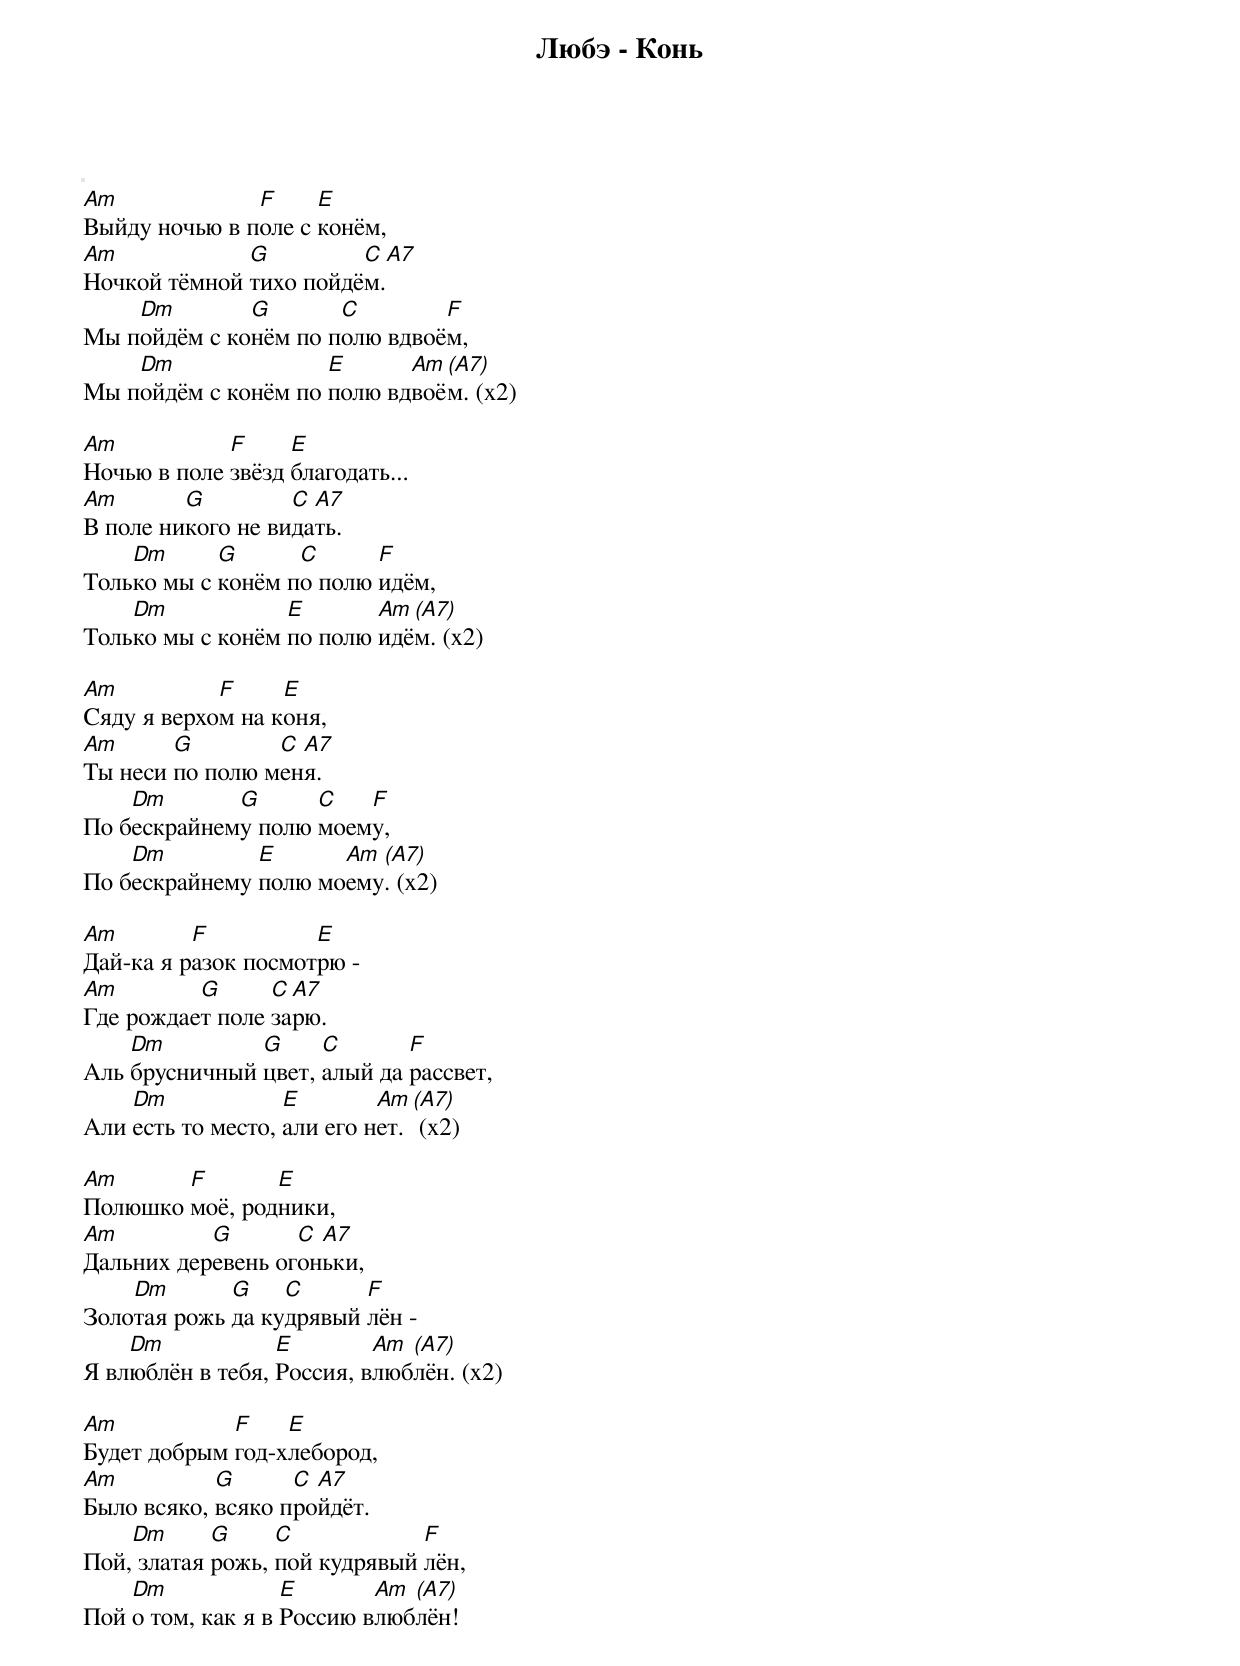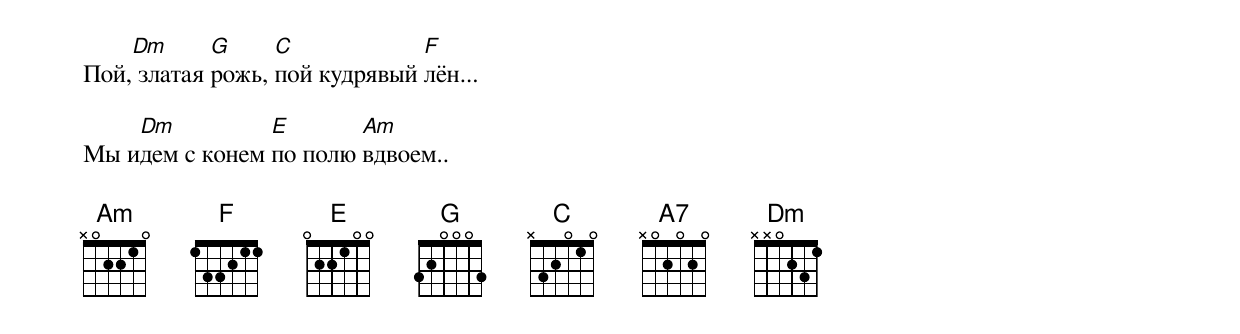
Любэ - Конь

<pre>
Am             F     E
Выйду ночью в поле с конём,
Am            G         C A7
Ночкой тёмной тихо пойдём.
    Dm        G       C        F
Мы пойдём с конём по полю вдвоём,
    Dm               E      Am (A7)
Мы пойдём с конём по полю вдвоём. (x2)

Am           F     E
Ночью в поле звёзд благодать...
Am       G         C A7
В поле никого не видать.
    Dm      G      C      F
Только мы с конём по полю идём,
    Dm            E       Am (A7)
Только мы с конём по полю идём. (x2)

Am          F     E
Сяду я верхом на коня,
Am      G        C A7
Ты неси по полю меня.
    Dm       G      C   F
По бескрайнему полю моему,
    Dm         E      Am (A7)
По бескрайнему полю моему. (х2)

Am        F          E
Дай-ка я разок посмотрю -
Am        G      C A7
Где рождает поле зарю.
    Dm         G     C       F
Аль брусничный цвет, алый да рассвет,
    Dm             E        Am (A7)
Али есть то место, али его нет. (х2)

Am      F       E
Полюшко моё, родники,
Am         G       C A7
Дальних деревень огоньки,
    Dm       G    C      F
Золотая рожь да кудрявый лён -
    Dm            E        Am (A7)
Я влюблён в тебя, Россия, влюблён. (х2)

Am           F    E
Будет добрым год-хлебород,
Am          G      C A7
Было всяко, всяко пройдёт.
    Dm      G     C            F
Пой, златая рожь, пой кудрявый лён,
    Dm             E       Am (A7)
Пой о том, как я в Россию влюблён!
    Dm      G     C            F
Пой, златая рожь, пой кудрявый лён...

    Dm          E       Am
Мы идем с конем по полю вдвоем..
</pre>
